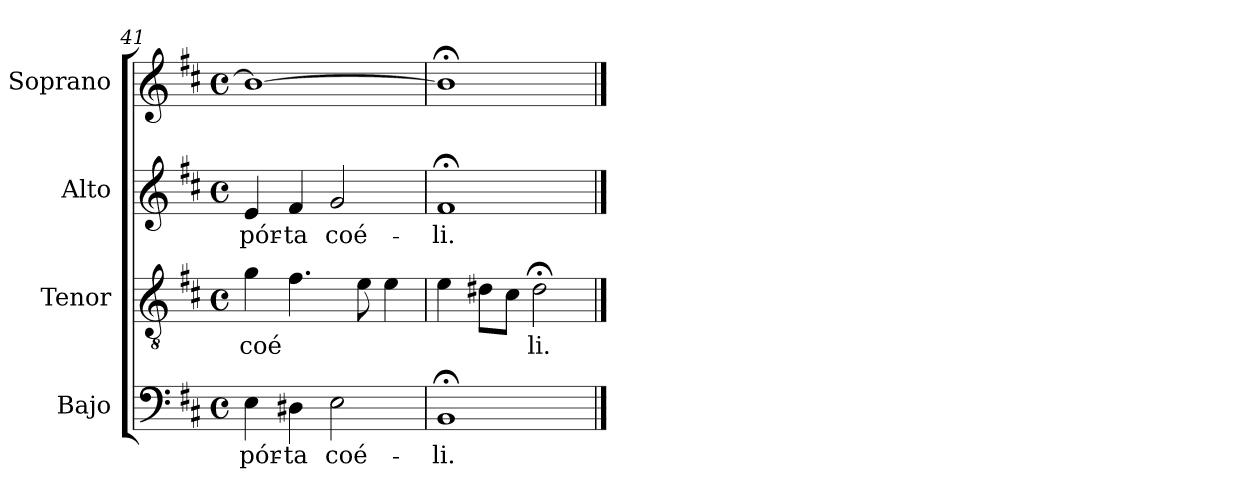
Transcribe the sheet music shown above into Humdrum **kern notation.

**kern	**text	**kern	**text	**kern	**text	**kern	**text
*part4	*part4	*part3	*part3	*part2	*part2	*part1	*part1
*staff4	*staff4	*staff3	*staff3	*staff2	*staff2	*staff1	*staff1
*I"Bajo	*	*I"Tenor	*	*I"Alto	*	*I"Soprano	*
*I'B.	*	*I'T.	*	*I'A.	*	*I'S.	*
*clefF4	*	*clefGv2	*	*clefG2	*	*clefG2	*
*k[f#c#]	*	*k[f#c#]	*	*k[f#c#]	*	*k[f#c#]	*
*D:	*	*D:	*	*D:	*	*D:	*
*M4/4	*	*M4/4	*	*M4/4	*	*M4/4	*
*met(c)	*	*met(c)	*	*met(c)	*	*met(c)	*
=41	=41	=41	=41	=41	=41	=41	=41
!	!LO:LY:b:cj	!	!LO:LY:b:cj	!	!LO:LY:b:cj	!	!LO:LY:b:cj
4E\	pór-	4g\	coé-	4e/	pór-	1b_>	.
!	!LO:LY:b:cj	!	!LO:LY:b:cj	!	!LO:LY:b:cj	!	!
4D#X\	-ta	4.f#\	--	4f#/	-ta	.	.
!	!LO:LY:b:cj	!	!	!	!LO:LY:b:cj	!	!
2E\	coé-	.	.	2g/	coé-	.	.
!	!	!	!LO:LY:b:cj	!	!	!	!
.	.	8e\	--	.	.	.	.
!	!	!	!LO:LY:b:cj	!	!	!	!
.	.	4e\	--	.	.	.	.
=42	=42	=42	=42	=42	=42	=42	=42
!	!LO:LY:b:cj	!	!LO:LY:b:cj	!	!LO:LY:b:cj	!	!LO:LY:b:cj
1BB;	-li.	4e\	--	1f#;<	-li.	1b;<]	.
!	!	!	!LO:LY:b:cj	!	!	!	!
.	.	8d#X\L	--	.	.	.	.
!	!	!	!LO:LY:b:cj	!	!	!	!
.	.	8c#\J	--	.	.	.	.
!	!	!	!LO:LY:b:cj	!	!	!	!
.	.	2d#;<\	-li.	.	.	.	.
==	==	==	==	==	==	==	==
*-	*-	*-	*-	*-	*-	*-	*-
